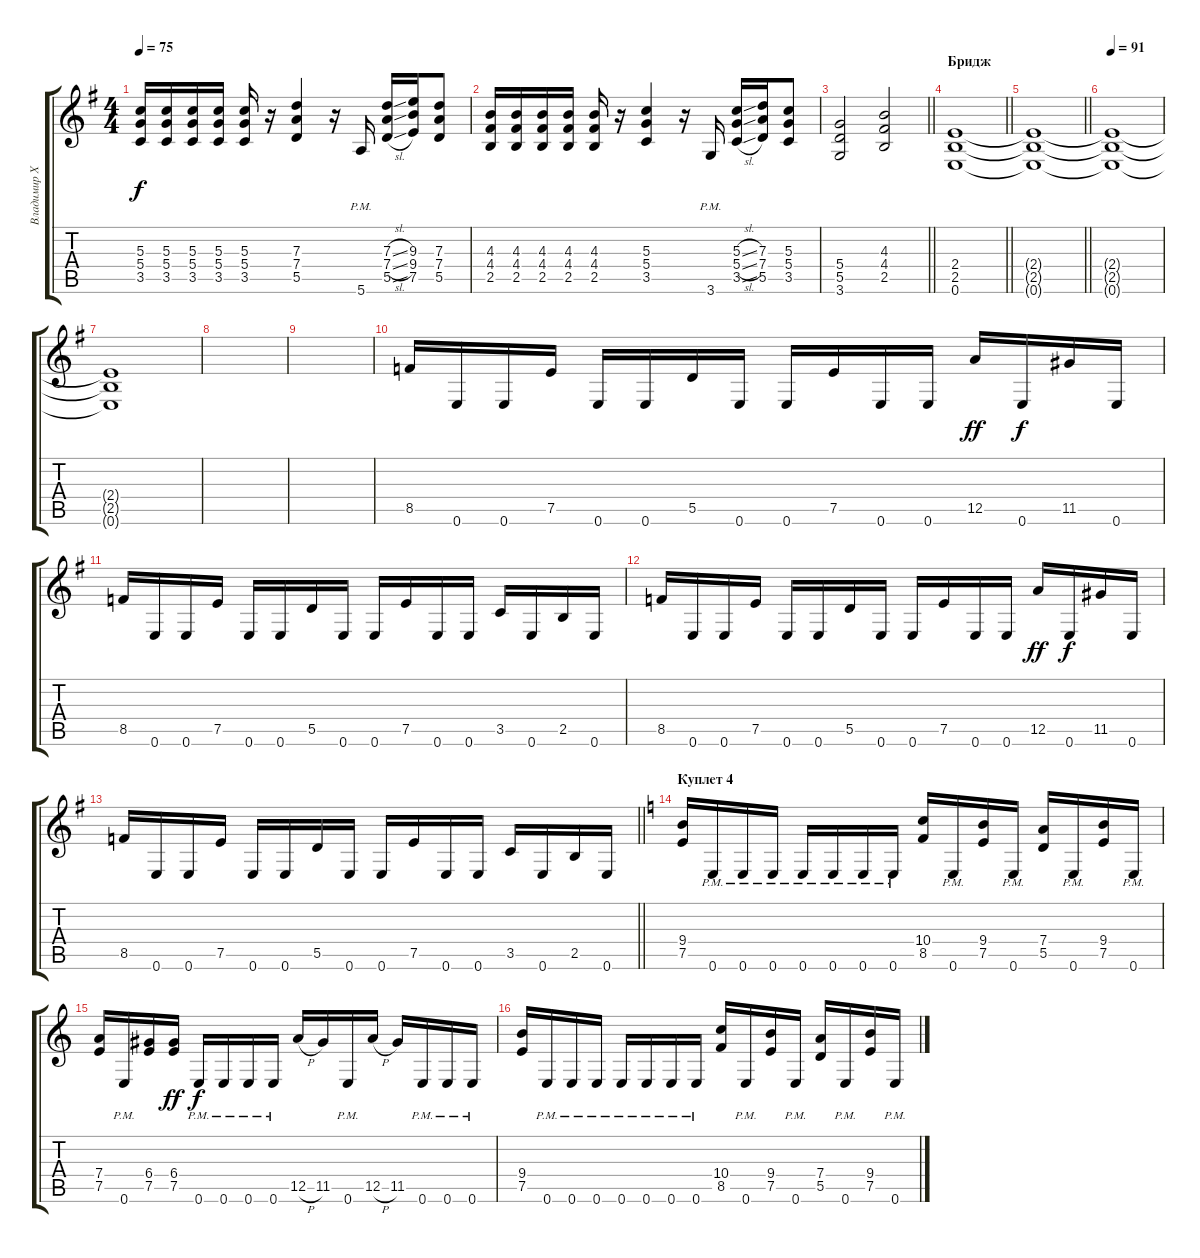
\track ("Владимир Холстинин" "Владимир Х") {instrument distortionguitar}
\staff {score tabs}
\tuning (E4 B3 G3 D3 A2 E2) {hide}
\ts (4 4)
\tempo 75
\clef g2
\ks eminor
(5.3 5.4 3.5).16{dy f} (5.3 5.4 3.5).16 (5.3 5.4 3.5).16 (5.3 5.4 3.5).16 (5.3 5.4 3.5).16 r.16 (7.3 7.4 5.5).4 r.16 5.6{pm}.16 (7.3{sl} 7.4{sl} 5.5{sl}).16 (9.3 9.4 7.5).16 (7.3 7.4 5.5).8 |
(4.3 4.4 2.5).16 (4.3 4.4 2.5).16 (4.3 4.4 2.5).16 (4.3 4.4 2.5).16 (4.3 4.4 2.5).16 r.16 (5.3 5.4 3.5).4 r.16 3.6{pm}.16 (5.3{sl} 5.4{sl} 3.5{sl}).16 (7.3 7.4 5.5).16 (5.3 5.4 3.5).8 |
\barLineRight lightlight
(5.4 5.5 3.6).2 (4.3 4.4 2.5).2 |
\section ("" "Бридж")
\barLineRight lightlight
(2.4 2.5 0.6).1 |
\barLineRight lightlight
(2.4{t} 2.5{t} 0.6{t}).1 |
\tempo 91
(2.4{t} 2.5{t} 0.6{t}).1{volume 0} |
(2.4{t} 2.5{t} 0.6{t}).1 |
|
|
8.5.16{volume 14} 0.6.16 0.6.16 7.5.16 0.6.16 0.6.16 5.5.16 0.6.16 0.6.16 7.5.16 0.6.16 0.6.16 12.5.16{dy ff} 0.6.16{dy f} 11.5.16 0.6.16 |
8.5.16 0.6.16 0.6.16 7.5.16 0.6.16 0.6.16 5.5.16 0.6.16 0.6.16 7.5.16 0.6.16 0.6.16 3.5.16 0.6.16 2.5.16 0.6.16 |
8.5.16 0.6.16 0.6.16 7.5.16 0.6.16 0.6.16 5.5.16 0.6.16 0.6.16 7.5.16 0.6.16 0.6.16 12.5.16{dy ff} 0.6.16{dy f} 11.5.16 0.6.16 |
\barLineRight lightlight
8.5.16 0.6.16 0.6.16 7.5.16 0.6.16 0.6.16 5.5.16 0.6.16 0.6.16 7.5.16 0.6.16 0.6.16 3.5.16 0.6.16 2.5.16 0.6.16 |
\section ("" "Куплет 4")
\ks c
(9.4 7.5).16 0.6{pm}.16 0.6{pm}.16 0.6{pm}.16 0.6{pm}.16 0.6{pm}.16 0.6{pm}.16 0.6{pm}.16 (10.4 8.5).16 0.6{pm}.16 (9.4 7.5).16 0.6{pm}.16 (7.4 5.5).16 0.6{pm}.16 (9.4 7.5).16 0.6{pm}.16 |
(7.4 7.5).16 0.6{pm}.16 (6.4 7.5).16 (6.4 7.5).16{dy ff} 0.6{pm}.16{dy f} 0.6{pm}.16 0.6{pm}.16 0.6{pm}.16 12.5{h}.16 11.5.16 0.6{pm}.16 12.5{h}.16 11.5.16 0.6{pm}.16 0.6{pm}.16 0.6{pm}.16 |
(9.4 7.5).16 0.6{pm}.16 0.6{pm}.16 0.6{pm}.16 0.6{pm}.16 0.6{pm}.16 0.6{pm}.16 0.6{pm}.16 (10.4 8.5).16 0.6{pm}.16 (9.4 7.5).16 0.6{pm}.16 (7.4 5.5).16 0.6{pm}.16 (9.4 7.5).16 0.6{pm}.16
